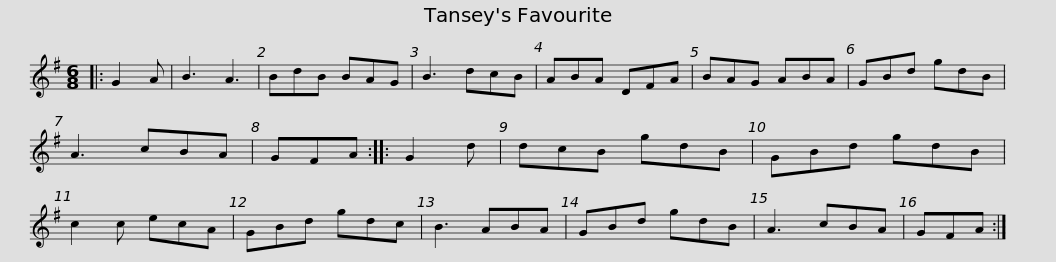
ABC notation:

X:1
L:1/8
M:6/8
I:linebreak $
K:G
V:1 treble
V:1
|: G2 A | B3 A3 | BdB BAG | B3 dcB | ABA DFA | %5
 BAG ABA | GBd gdB | A3 cBA | GFA ::$ G2 d | %10
 dcB gdB | GBd gdB | c2 c ecA | GBd gdc | B3 ABA | %15
 GBd gdB | A3 cBA | GFA :| %18
